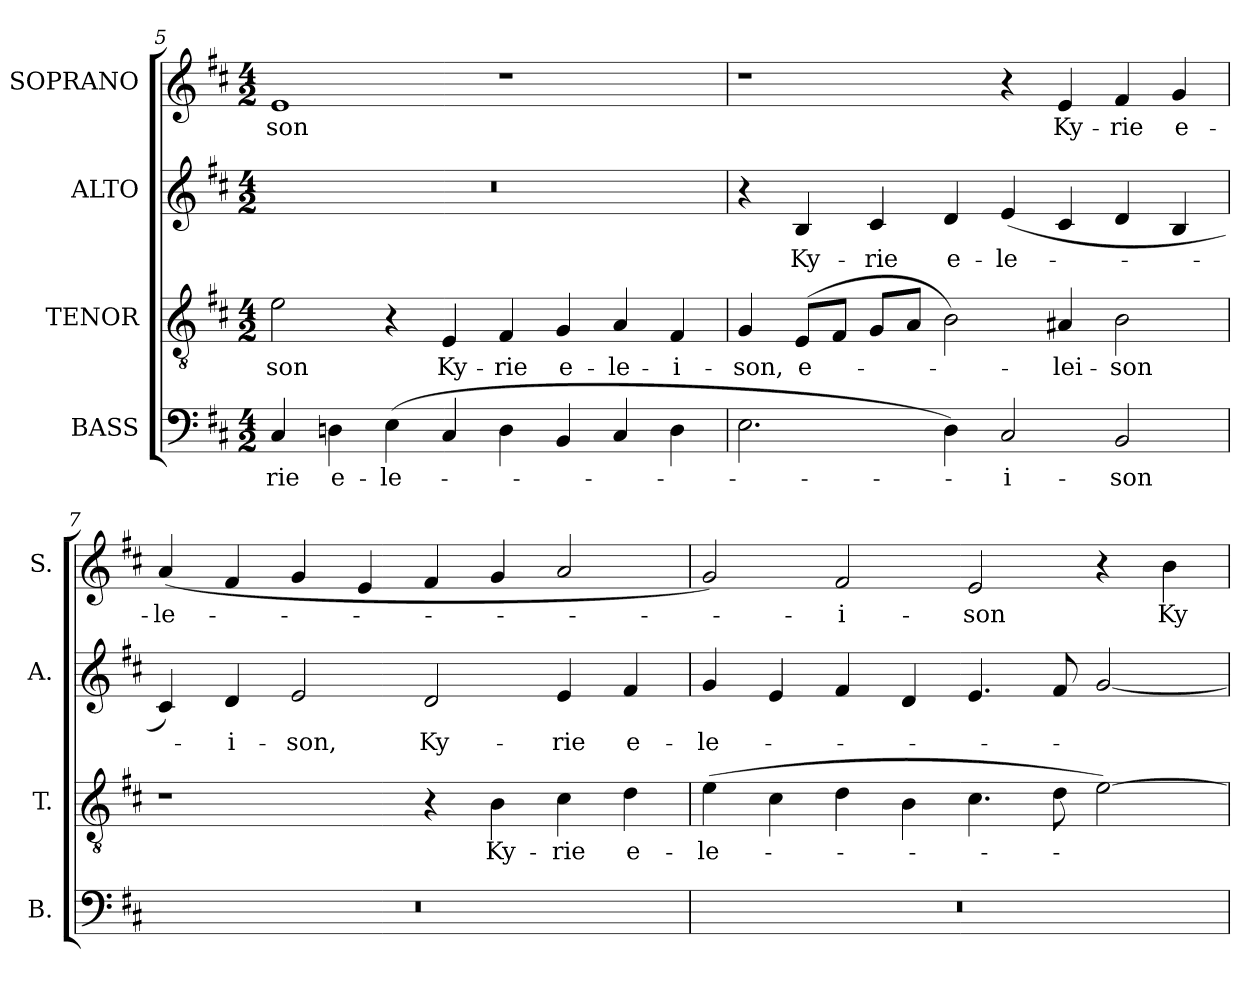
**kern	**text	**kern	**text	**kern	**text	**kern	**text
*part4	*part4	*part3	*part3	*part2	*part2	*part1	*part1
*staff4	*staff4	*staff3	*staff3	*staff2	*staff2	*staff1	*staff1
*I"BASS	*	*I"TENOR	*	*I"ALTO	*	*I"SOPRANO	*
*I'B.	*	*I'T.	*	*I'A.	*	*I'S.	*
*clefF4	*	*clefGv2	*	*clefG2	*	*clefG2	*
*	*	*ITrd7c12	*	*	*	*	*
*k[f#c#]	*	*k[f#c#]	*	*k[f#c#]	*	*k[f#c#]	*
*D:	*	*D:	*	*D:	*	*D:	*
*M4/2	*	*M4/2	*	*M4/2	*	*M4/2	*
=5	=5	=5	=5	=5	=5	=5	=5
!	!LO:LY:b:color=#000000	!	!	!	!	!	!
!	!	!	!LO:LY:b:color=#000000	!LO:N:vis=1	!	!	!
!	!	!	!	!	!	!	!LO:LY:b:color=#000000
4C#i/	-rie	2Ei\	-son	0r	.	1ei	-son
!	!LO:LY:b:color=#000000	!	!	!	!	!	!
4Dni\	e-	.	.	.	.	.	.
!	!LO:LY:b:color=#000000	!	!	!	!	!	!
(4Ei\	-le-	4r	.	.	.	.	.
!	!	!	!LO:LY:b:color=#000000	!	!	!	!
4C#i/	.	4EEi/	Ky-	.	.	.	.
!	!	!	!LO:LY:b:color=#000000	!	!	!	!
4Di\	.	4FF#i/	-rie	.	.	1r	.
!	!	!	!LO:LY:b:color=#000000	!	!	!	!
4BBi/	.	4GGi/	e-	.	.	.	.
!	!	!	!LO:LY:b:color=#000000	!	!	!	!
4C#i/	.	4AAi/	-le-	.	.	.	.
!	!	!	!LO:LY:b:color=#000000	!	!	!	!
4Di\	.	4FF#i/	-i-	.	.	.	.
=6	=6	=6	=6	=6	=6	=6	=6
!	!	!	!LO:LY:b:color=#000000	!	!	!	!
2.Ei\	.	4GGi/	-son,	4r	.	1r	.
!	!	!	!LO:LY:b:color=#000000	!	!	!	!
!	!	!	!	!	!LO:LY:b:color=#000000	!	!
.	.	(8EEi/L	e-	4Bi/	Ky-	.	.
.	.	8FF#i/J	.	.	.	.	.
!	!	!	!	!	!LO:LY:b:color=#000000	!	!
.	.	8GGi/L	.	4c#i/	-rie	.	.
.	.	8AAi/J	.	.	.	.	.
!	!	!	!	!	!LO:LY:b:color=#000000	!	!
4Di\)	.	2BBi\)	.	4di/	e-	.	.
!	!LO:LY:b:color=#000000	!	!	!	!	!	!
!	!	!	!	!	!LO:LY:b:color=#000000	!	!
2C#i/	-i-	.	.	(4ei/	-le-	4r	.
!	!	!	!LO:LY:b:color=#000000	!	!	!	!
!	!	!	!	!	!	!	!LO:LY:b:color=#000000
.	.	4AA#Xi/	-lei-	4c#i/	.	4ei/	Ky-
!	!LO:LY:b:color=#000000	!	!	!	!	!	!
!	!	!	!LO:LY:b:color=#000000	!	!	!	!
!	!	!	!	!	!	!	!LO:LY:b:color=#000000
2BBi/	-son	2BBi\	-son	4di/	.	4f#i/	-rie
!	!	!	!	!	!	!	!LO:LY:b:color=#000000
.	.	.	.	4Bi/	.	4gi/	e-
!!LO:LB:g=z
=7	=7	=7	=7	=7	=7	=7	=7
!LO:N:vis=1	!	!	!	!	!	!	!
!	!	!	!	!	!	!	!LO:LY:b:color=#000000
0r	.	1r	.	4c#i/)	.	(4ai/	-le-
!	!	!	!	!	!LO:LY:b:color=#000000	!	!
.	.	.	.	4di/	-i-	4f#i/	.
!	!	!	!	!	!LO:LY:b:color=#000000	!	!
.	.	.	.	2ei/	-son,	4gi/	.
.	.	.	.	.	.	4ei/	.
!	!	!	!	!	!LO:LY:b:color=#000000	!	!
.	.	4r	.	2di/	Ky-	4f#i/	.
!	!	!	!LO:LY:b:color=#000000	!	!	!	!
.	.	4BBi\	Ky-	.	.	4gi/	.
!	!	!	!LO:LY:b:color=#000000	!	!	!	!
!	!	!	!	!	!LO:LY:b:color=#000000	!	!
.	.	4C#i\	-rie	4ei/	-rie	2ai/	.
!	!	!	!LO:LY:b:color=#000000	!	!	!	!
!	!	!	!	!	!LO:LY:b:color=#000000	!	!
.	.	4Di\	e-	4f#i/	e-	.	.
=8	=8	=8	=8	=8	=8	=8	=8
!LO:N:vis=1	!	!	!	!	!	!	!
!	!	!	!LO:LY:b:color=#000000	!	!	!	!
!	!	!	!	!	!LO:LY:b:color=#000000	!	!
0r	.	(4Ei\	-le-	4gi/	-le-	2gi/)	.
.	.	4C#i\	.	4ei/	.	.	.
!	!	!	!	!	!	!	!LO:LY:b:color=#000000
.	.	4Di\	.	4f#i/	.	2f#i/	-i-
.	.	4BBi\	.	4di/	.	.	.
!	!	!	!	!	!	!	!LO:LY:b:color=#000000
.	.	4.C#i\	.	4.ei/	.	2ei/	-son
.	.	8Di\	.	8f#i/	.	.	.
.	.	[2Ei\)	.	[2gi/	.	4r	.
!	!	!	!	!	!	!	!LO:LY:b:color=#000000
.	.	.	.	.	.	4bi\	Ky-
=	=	=	=	=	=	=	=
*-	*-	*-	*-	*-	*-	*-	*-
